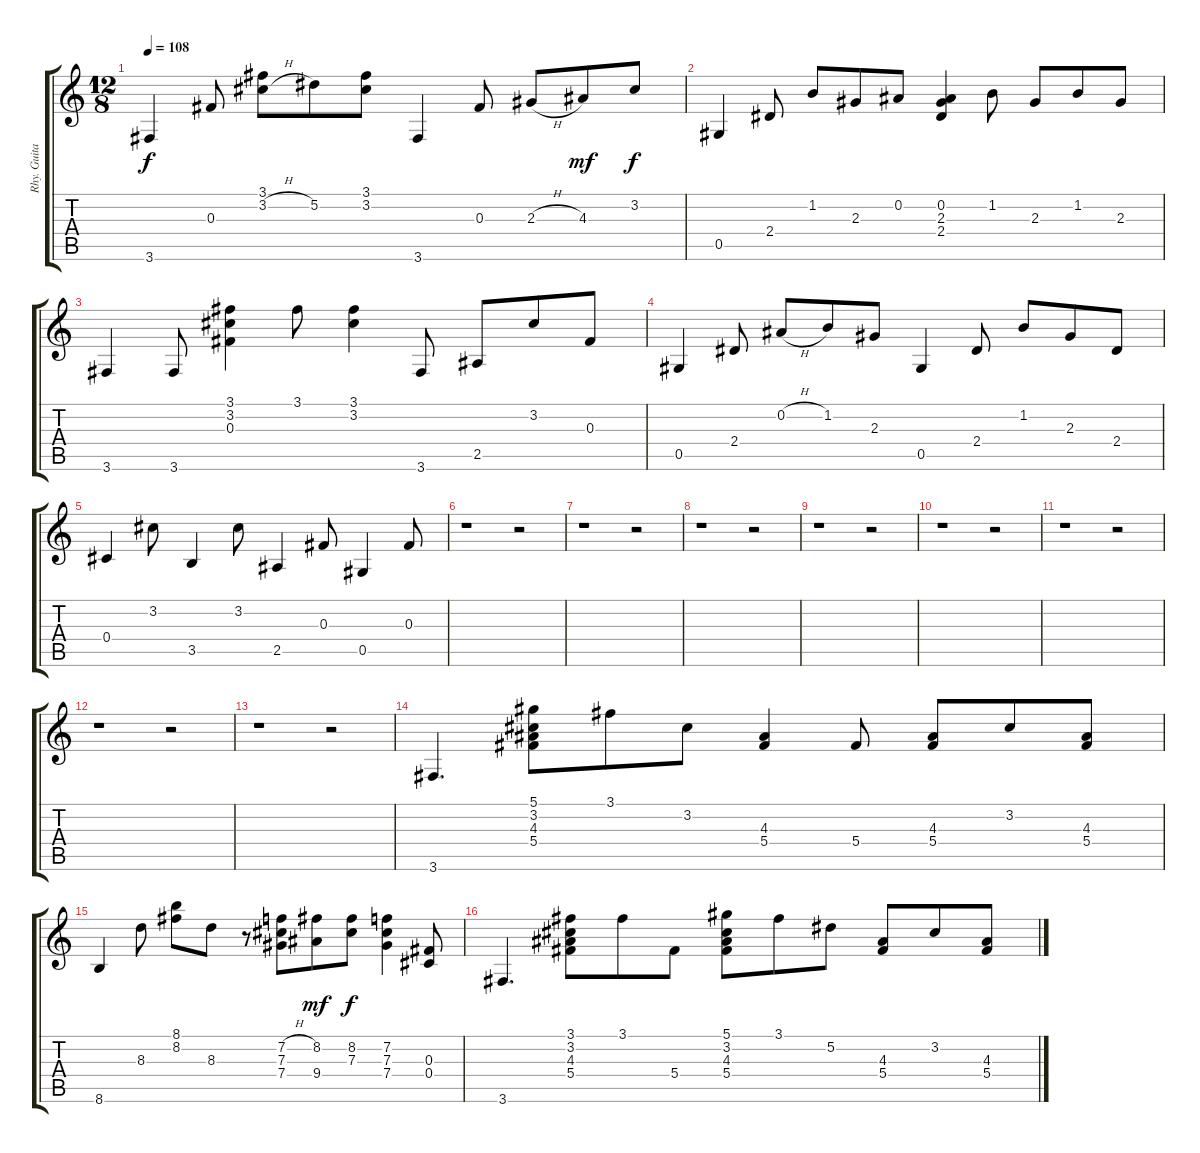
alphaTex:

\track ("Rhy. Guitar I" "Rhy. Guita") {instrument acousticguitarsteel}
\staff {score tabs}
\tuning (Eb4 Bb3 Gb3 Db3 Ab2 Eb2) {hide}
\ts (12 8)
\tempo 108
\clef g2
\ks c
3.6.4{dy f} 0.3.8 (3.1 3.2{h}).8 5.2.8 (3.1 3.2).8 3.6.4 0.3.8 2.3{h}.8 4.3.8{dy mf} 3.2.8{dy f} |
0.5.4 2.4.8 1.2.8 2.3.8 0.2.8 (0.2 2.3 2.4).4 1.2.8 2.3.8 1.2.8 2.3.8 |
3.6.4 3.6.8 (3.1 3.2 0.3).4 3.1.8 (3.1 3.2).4 3.6.8 2.5.8 3.2.8 0.3.8 |
0.5.4 2.4.8 0.2{h}.8 1.2.8 2.3.8 0.5.4 2.4.8 1.2.8 2.3.8 2.4.8 |
0.4.4 3.2.8 3.5.4 3.2.8 2.5.4 0.3.8 0.5.4 0.3.8 |
r.1 r.2 |
r.1 r.2 |
r.1 r.2 |
r.1 r.2 |
r.1 r.2 |
r.1 r.2 |
r.1 r.2 |
r.1 r.2 |
3.6.4{d} (5.1 3.2 4.3 5.4).8 3.1.8 3.2.8 (4.3 5.4).4 5.4.8 (4.3 5.4).8 3.2.8 (4.3 5.4).8 |
8.6.4 8.3.8 (8.1 8.2).8 8.3.8 r.8 (7.2{h} 7.3 7.4{h}).8 (8.2 9.4).8{dy mf} (8.2 7.3).8{dy f} (7.2 7.3 7.4).4 (0.3 0.4).8 |
3.6.4{d} (3.1 3.2 4.3 5.4).8 3.1.8 5.4.8 (5.1 3.2 4.3 5.4).8 3.1.8 5.2.8 (4.3 5.4).8 3.2.8 (4.3 5.4).8
